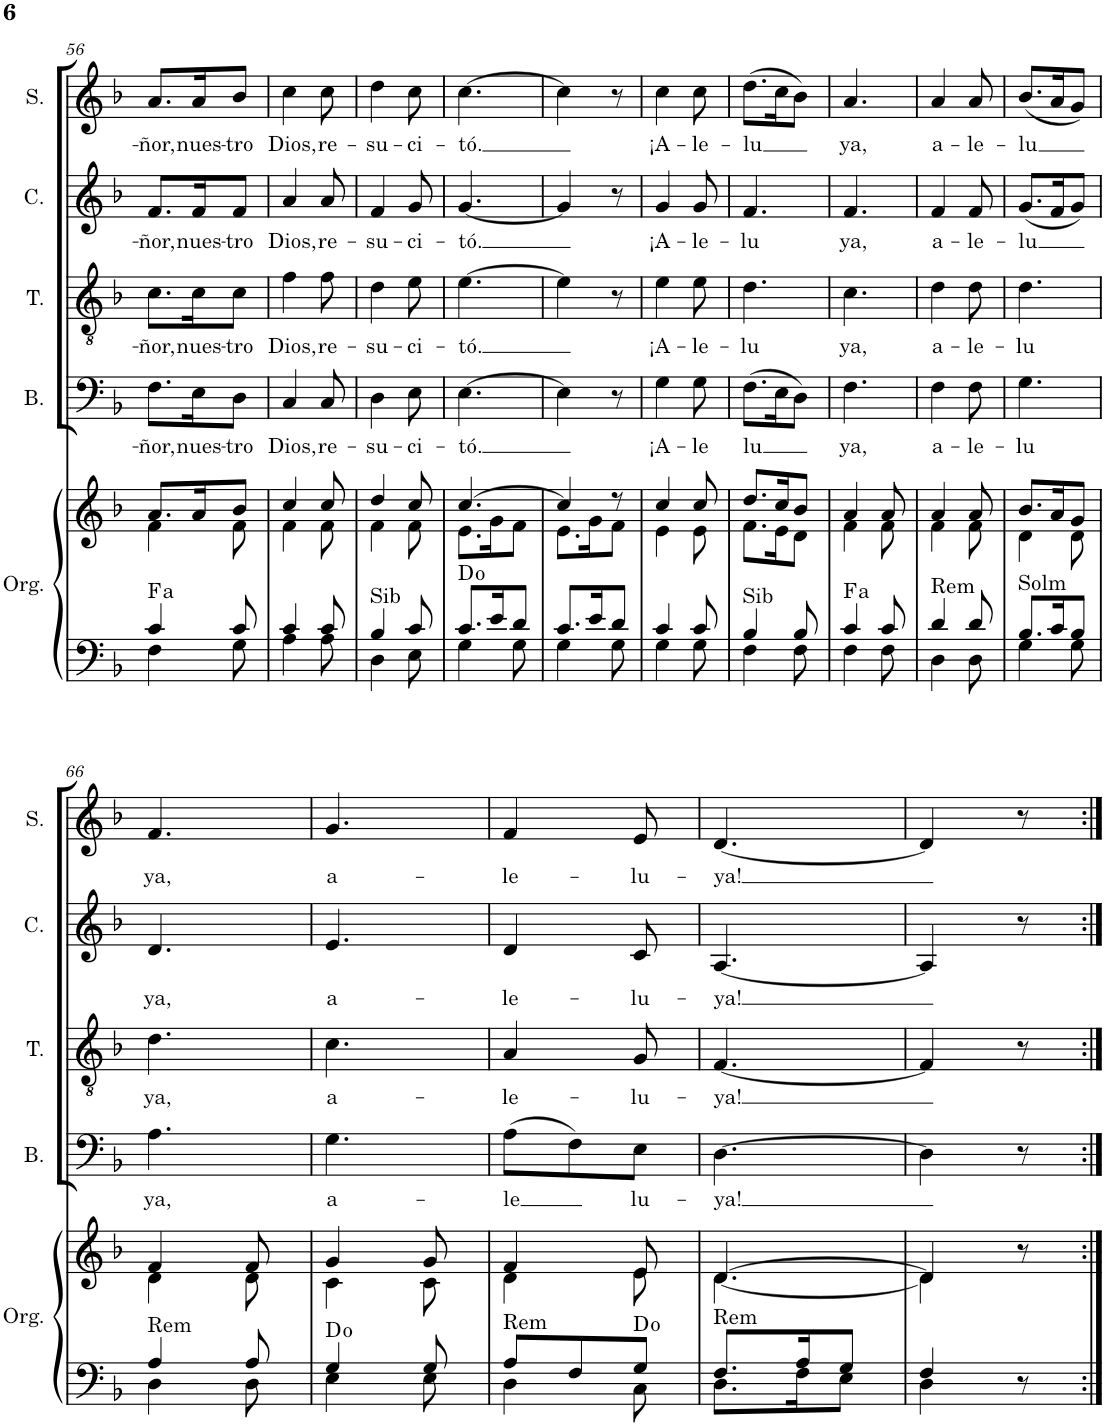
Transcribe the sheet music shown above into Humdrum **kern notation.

**kern	**kern	**harte	**kern	**text	**kern	**text	**kern	**text	**kern	**text
*part5	*part5	*part5	*part4	*part4	*part3	*part3	*part2	*part2	*part1	*part1
*staff6	*staff5	*	*staff4	*staff4	*staff3	*staff3	*staff2	*staff2	*staff1	*staff1
*I"Órgano	*	*	*I"Bajo	*	*I"Tenor	*	*I"Contralto	*	*I"Soprano	*
*	*	*	*I'B.	*	*I'T.	*	*I'C.	*	*I'S.	*
!!LO:PB:g=z
*clefF4	*clefG2	*	*clefF4	*	*clefGv2	*	*clefG2	*	*clefG2	*
*k[b-]	*k[b-]	*	*k[b-]	*	*k[b-]	*	*k[b-]	*	*k[b-]	*
*M3/8	*M3/8	*	*M3/8	*	*M3/8	*	*M3/8	*	*M3/8	*
=56	=56	=56	=56	=56	=56	=56	=56	=56	=56	=56
*^	*^	*	*	*	*	*	*	*	*	*
!	!	!	!	!LO:H:kt=a	!	!LO:LY:b	!	!LO:LY:b	!	!LO:LY:b	!	!LO:LY:b
4c/	4F\	8.a/L	4f\	.	8.F\L	-ñor,	8.c\L	-ñor,	8.f/L	-ñor,	8.a/L	-ñor,
!	!	!	!	!	!	!LO:LY:b	!	!LO:LY:b	!	!LO:LY:b	!	!LO:LY:b
.	.	16a/K	.	.	16E\K	nues-	16c\K	nues-	16f/K	nues-	16a/K	nues-
!	!	!	!	!	!	!LO:LY:b	!	!LO:LY:b	!	!LO:LY:b	!	!LO:LY:b
8c/	8G\	8b-/J	8f\	.	8D\J	-tro	8c\J	-tro	8f/J	-tro	8b-/J	-tro
=57	=57	=57	=57	=57	=57	=57	=57	=57	=57	=57	=57	=57
!	!	!	!	!	!	!LO:LY:b	!	!LO:LY:b	!	!LO:LY:b	!	!LO:LY:b
4c/	4A\	4cc/	4f\	.	4C/	Dios,	4f\	Dios,	4a/	Dios,	4cc\	Dios,
!	!	!	!	!	!	!LO:LY:b	!	!LO:LY:b	!	!LO:LY:b	!	!LO:LY:b
8c/	8A\	8cc/	8f\	.	8C/	re-	8f\	re-	8a/	re-	8cc\	re-
=58	=58	=58	=58	=58	=58	=58	=58	=58	=58	=58	=58	=58
!	!	!	!	!LO:H:kt=Sib	!	!LO:LY:b	!	!LO:LY:b	!	!LO:LY:b	!	!LO:LY:b
4B-/	4D\	4dd/	4f\	N	4D\	-su-	4d\	-su-	4f/	-su-	4dd\	-su-
!	!	!	!	!	!	!LO:LY:b	!	!LO:LY:b	!	!LO:LY:b	!	!LO:LY:b
8c/	8E\	8cc/	8f\	.	8E\	-ci-	8e\	-ci-	8g/	-ci-	8cc\	-ci-
=59	=59	=59	=59	=59	=59	=59	=59	=59	=59	=59	=59	=59
!	!	!	!	!	!	!LO:LY:b	!	!LO:LY:b	!	!LO:LY:b	!	!LO:LY:b
8.c/L	4G\	[4.cc/	8.e\L	D:dim	[4.E\	-tó.	[4.e\	-tó.	[4.g/	-tó.	[4.cc\	-tó.
16e/K	.	.	16g\K	.	.	.	.	.	.	.	.	.
8d/J	8G\	.	8f\J	.	.	.	.	.	.	.	.	.
=60	=60	=60	=60	=60	=60	=60	=60	=60	=60	=60	=60	=60
8.c/L	4G\	4cc/]	8.e\L	.	4E\]	.	4e\]	.	4g/]	.	4cc\]	.
16e/K	.	.	16g\K	.	.	.	.	.	.	.	.	.
8d/J	8G\	8r	8f\J	.	8r	.	8r	.	8r	.	8r	.
=61	=61	=61	=61	=61	=61	=61	=61	=61	=61	=61	=61	=61
!	!	!	!	!	!	!LO:LY:b	!	!LO:LY:b	!	!LO:LY:b	!	!LO:LY:b
4c/	4G\	4cc/	4e\	.	4G\	¡A-	4e\	¡A-	4g/	¡A-	4cc\	¡A-
!	!	!	!	!	!	!LO:LY:b	!	!LO:LY:b	!	!LO:LY:b	!	!LO:LY:b
8c/	8G\	8cc/	8e\	.	8G\	-le	8e\	-le-	8g/	-le-	8cc\	-le-
=62	=62	=62	=62	=62	=62	=62	=62	=62	=62	=62	=62	=62
!	!	!	!	!LO:H:kt=Sib	!	!LO:LY:b	!	!LO:LY:b	!	!LO:LY:b	!	!LO:LY:b
4B-/	4F\	8.dd/L	8.f\L	N	(8.F\L	-lu	4.d\	-lu	4.f/	-lu	(8.dd\L	-lu
.	.	16cc/K	16e\K	.	16E\K	.	.	.	.	.	16cc\K	.
8B-/	8F\	8b-/J	8d\J	.	8D\J)	.	.	.	.	.	8b-\J)	.
=63	=63	=63	=63	=63	=63	=63	=63	=63	=63	=63	=63	=63
!	!	!	!	!LO:H:kt=a	!	!LO:LY:b	!	!LO:LY:b	!	!LO:LY:b	!	!LO:LY:b
4c/	4F\	4a/	4f\	.	4.F\	ya,	4.c\	ya,	4.f/	ya,	4.a/	ya,
8c/	8F\	8a/	8f\	.	.	.	.	.	.	.	.	.
=64	=64	=64	=64	=64	=64	=64	=64	=64	=64	=64	=64	=64
!	!	!	!	!LO:H:kt=Rem	!	!LO:LY:b	!	!LO:LY:b	!	!LO:LY:b	!	!LO:LY:b
4d/	4D\	4a/	4f\	N	4F\	a-	4d\	a-	4f/	a-	4a/	a-
!	!	!	!	!	!	!LO:LY:b	!	!LO:LY:b	!	!LO:LY:b	!	!LO:LY:b
8d/	8D\	8a/	8f\	.	8F\	-le-	8d\	-le-	8f/	-le-	8a/	-le-
=65	=65	=65	=65	=65	=65	=65	=65	=65	=65	=65	=65	=65
!	!	!	!	!LO:H:kt=Solm	!	!LO:LY:b	!	!LO:LY:b	!	!LO:LY:b	!	!LO:LY:b
8.B-/L	4G\	8.b-/L	4d\	N	4.G\	-lu	4.d\	-lu	(8.g/L	-lu	(8.b-/L	-lu
16c/K	.	16a/K	.	.	.	.	.	.	16f/K	.	16a/K	.
8B-/J	8G\	8g/J	8d\	.	.	.	.	.	8g/J)	.	8g/J)	.
!!LO:LB:g=z
=66	=66	=66	=66	=66	=66	=66	=66	=66	=66	=66	=66	=66
!	!	!	!	!LO:H:kt=Rem	!	!LO:LY:b	!	!LO:LY:b	!	!LO:LY:b	!	!LO:LY:b
4A/	4D\	4f/	4d\	N	4.A\	ya,	4.d\	ya,	4.d/	ya,	4.f/	ya,
8A/	8D\	8f/	8d\	.	.	.	.	.	.	.	.	.
=67	=67	=67	=67	=67	=67	=67	=67	=67	=67	=67	=67	=67
!	!	!	!	!	!	!LO:LY:b	!	!LO:LY:b	!	!LO:LY:b	!	!LO:LY:b
4G/	4E\	4g/	4c\	D:dim	4.G\	a-	4.c\	a-	4.e/	a-	4.g/	a-
8G/	8E\	8g/	8c\	.	.	.	.	.	.	.	.	.
=68	=68	=68	=68	=68	=68	=68	=68	=68	=68	=68	=68	=68
!	!	!	!	!LO:H:kt=Rem	!	!LO:LY:b	!	!LO:LY:b	!	!LO:LY:b	!	!LO:LY:b
8A/L	4D\	4f/	4d\	N	(8A\L	-le	4A/	-le-	4d/	-le-	4f/	-le-
8F/	.	.	.	.	8F\)	.	.	.	.	.	.	.
!	!	!	!	!	!	!LO:LY:b	!	!LO:LY:b	!	!LO:LY:b	!	!LO:LY:b
8G/J	8C\	8e/	8e\	D:dim	8E\J	lu-	8G/	-lu-	8c/	-lu-	8e/	-lu-
=69	=69	=69	=69	=69	=69	=69	=69	=69	=69	=69	=69	=69
!	!	!	!	!LO:H:kt=Rem	!	!LO:LY:b	!	!LO:LY:b	!	!LO:LY:b	!	!LO:LY:b
8.F/L	8.D\L	[4.d/	[4.d\	N	[4.D\	-ya!	[4.F/	-ya!	[4.A/	-ya!	[4.d/	-ya!
16A/K	16F\K	.	.	.	.	.	.	.	.	.	.	.
8G/J	8E\J	.	.	.	.	.	.	.	.	.	.	.
=70	=70	=70	=70	=70	=70	=70	=70	=70	=70	=70	=70	=70
4F/	4D\	4d/]	4d\]	.	4D\]	.	4F/]	.	4A/]	.	4d/]	.
8r	8ryy	8r	8ryy	.	8r	.	8r	.	8r	.	8r	.
*v	*v	*	*	*	*	*	*	*	*	*	*	*
*	*v	*v	*	*	*	*	*	*	*	*	*
=:|!	=:|!	=:|!	=:|!	=:|!	=:|!	=:|!	=:|!	=:|!	=:|!	=:|!
*-	*-	*-	*-	*-	*-	*-	*-	*-	*-	*-
